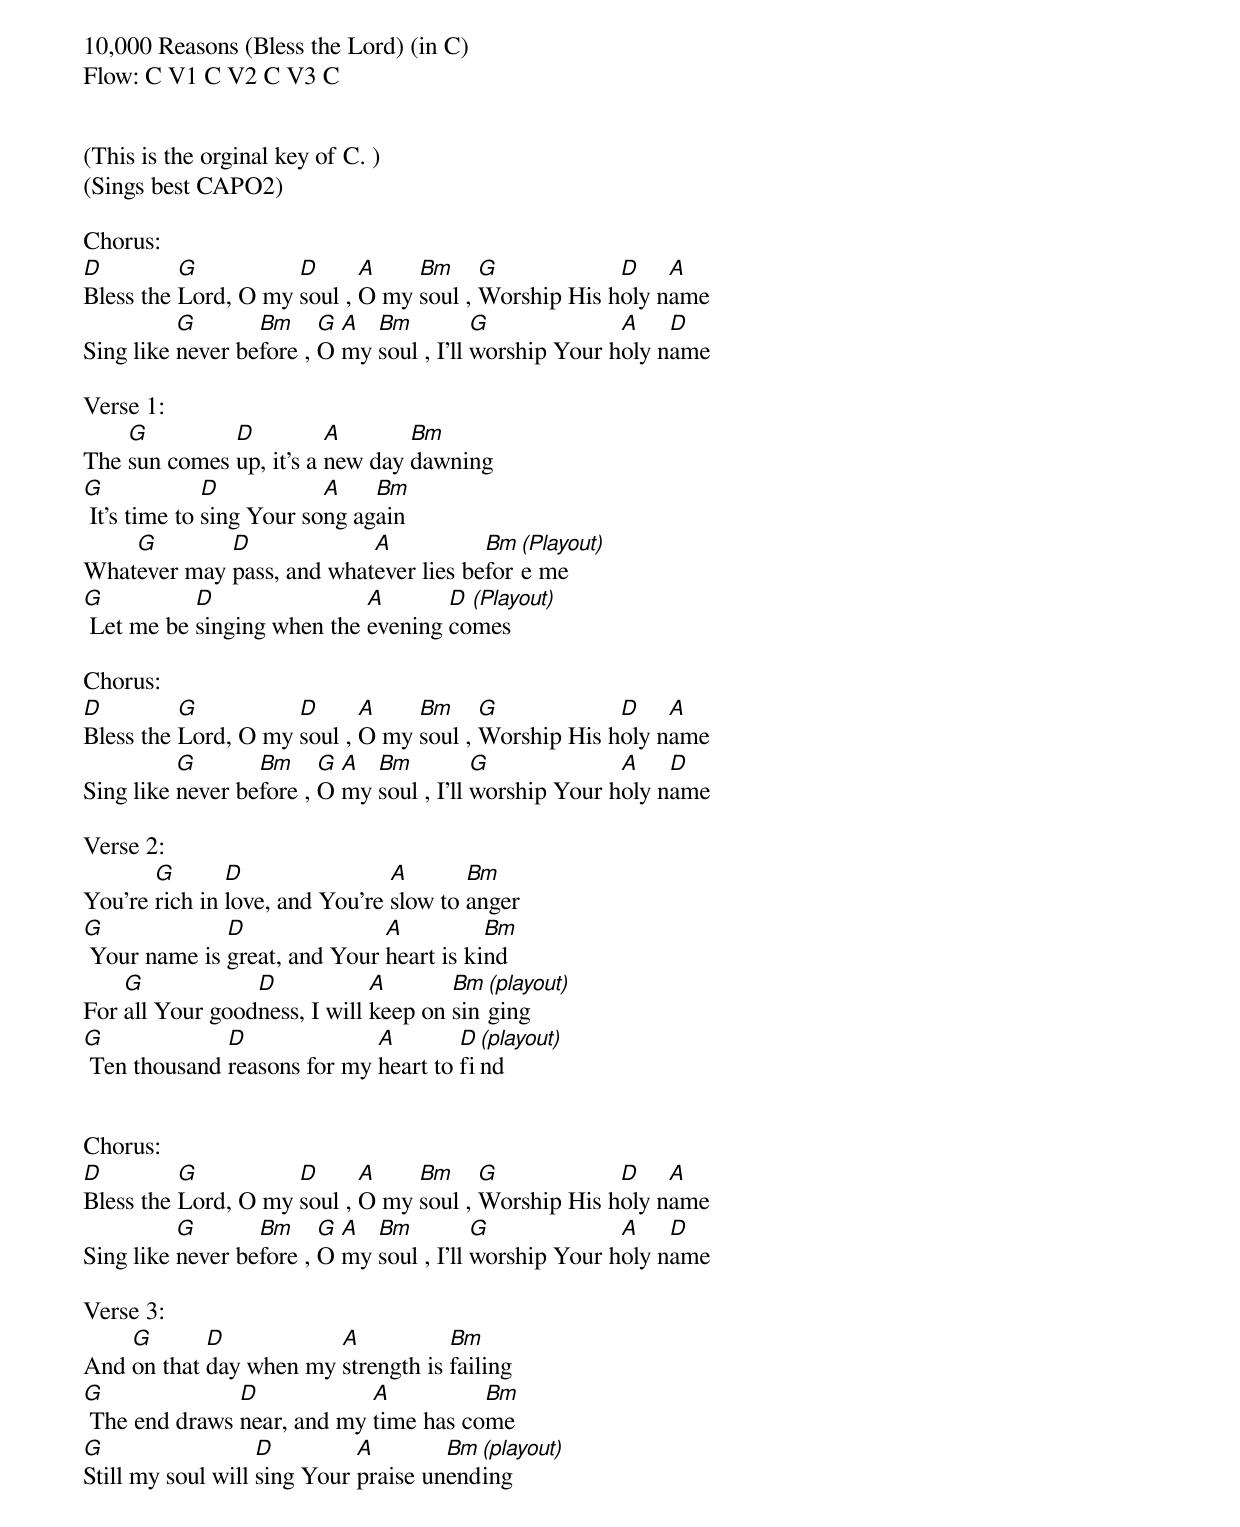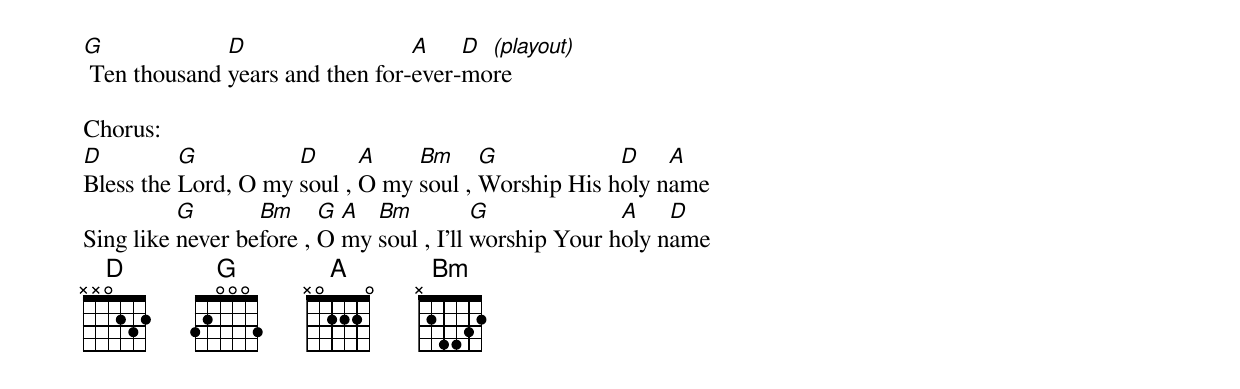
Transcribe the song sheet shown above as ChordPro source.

10,000 Reasons (Bless the Lord) (in C)
Flow: C V1 C V2 C V3 C


(This is the orginal key of C. )
(Sings best CAPO2)

Chorus:
[D]Bless the [G]Lord, O my [D]soul , [A]O my [Bm]soul , [G]Worship His h[D]oly n[A]ame
Sing like [G]never be[Bm]fore , [G]O [A]my [Bm]soul , I'll [G]worship Your h[A]oly n[D]ame

Verse 1:
The [G]sun comes [D]up, it's a [A]new day [Bm]dawning
[G] It's time to [D]sing Your so[A]ng ag[Bm]ain
What[G]ever may [D]pass, and what[A]ever lies be[Bm]for[(Playout)]e me
[G] Let me be [D]singing when the [A]evening [D]co[(Playout)]mes

Chorus:
[D]Bless the [G]Lord, O my [D]soul , [A]O my [Bm]soul , [G]Worship His h[D]oly n[A]ame
Sing like [G]never be[Bm]fore , [G]O [A]my [Bm]soul , I'll [G]worship Your h[A]oly n[D]ame

Verse 2:
You're [G]rich in [D]love, and You're [A]slow to [Bm]anger
[G] Your name is [D]great, and Your [A]heart is ki[Bm]nd
For [G]all Your good[D]ness, I will [A]keep on [Bm]sin[(playout)]ging
[G] Ten thousand [D]reasons for my [A]heart to [D]fi[(playout)]nd


Chorus:
[D]Bless the [G]Lord, O my [D]soul , [A]O my [Bm]soul , [G]Worship His h[D]oly n[A]ame
Sing like [G]never be[Bm]fore , [G]O [A]my [Bm]soul , I'll [G]worship Your h[A]oly n[D]ame

Verse 3:
And [G]on that [D]day when my [A]strength is [Bm]failing
[G] The end draws [D]near, and my [A]time has co[Bm]me
[G]Still my soul will [D]sing Your [A]praise un[Bm]end[(playout)]ing
[G] Ten thousand [D]years and then for-[A]ever-[D]mo[(playout)]re

Chorus:
[D]Bless the [G]Lord, O my [D]soul , [A]O my [Bm]soul , [G]Worship His h[D]oly n[A]ame
Sing like [G]never be[Bm]fore , [G]O [A]my [Bm]soul , I'll [G]worship Your h[A]oly n[D]ame
